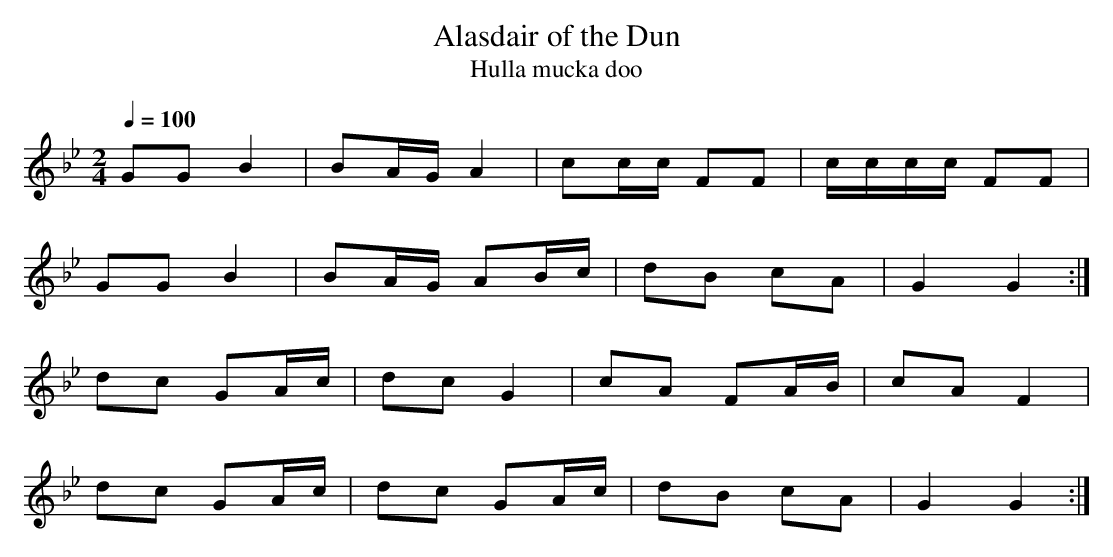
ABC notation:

X:1
T:Alasdair of the Dun
T:Hulla mucka doo
M:2/4
L:1/8
Q:1/4=100
K:GMin
GG B2   |BA/G/ A2   |cc/c/ FF   |c/c/c/c/ FF |
GG B2   |BA/G/ AB/c/|dB    cA   |G2       G2:|
dc GA/c/|dc    G2   |cA    FA/B/|cA       F2 |
dc GA/c/|dc    GA/c/|dB    cA   |G2       G2:|

This French tune uses the same pitches:
